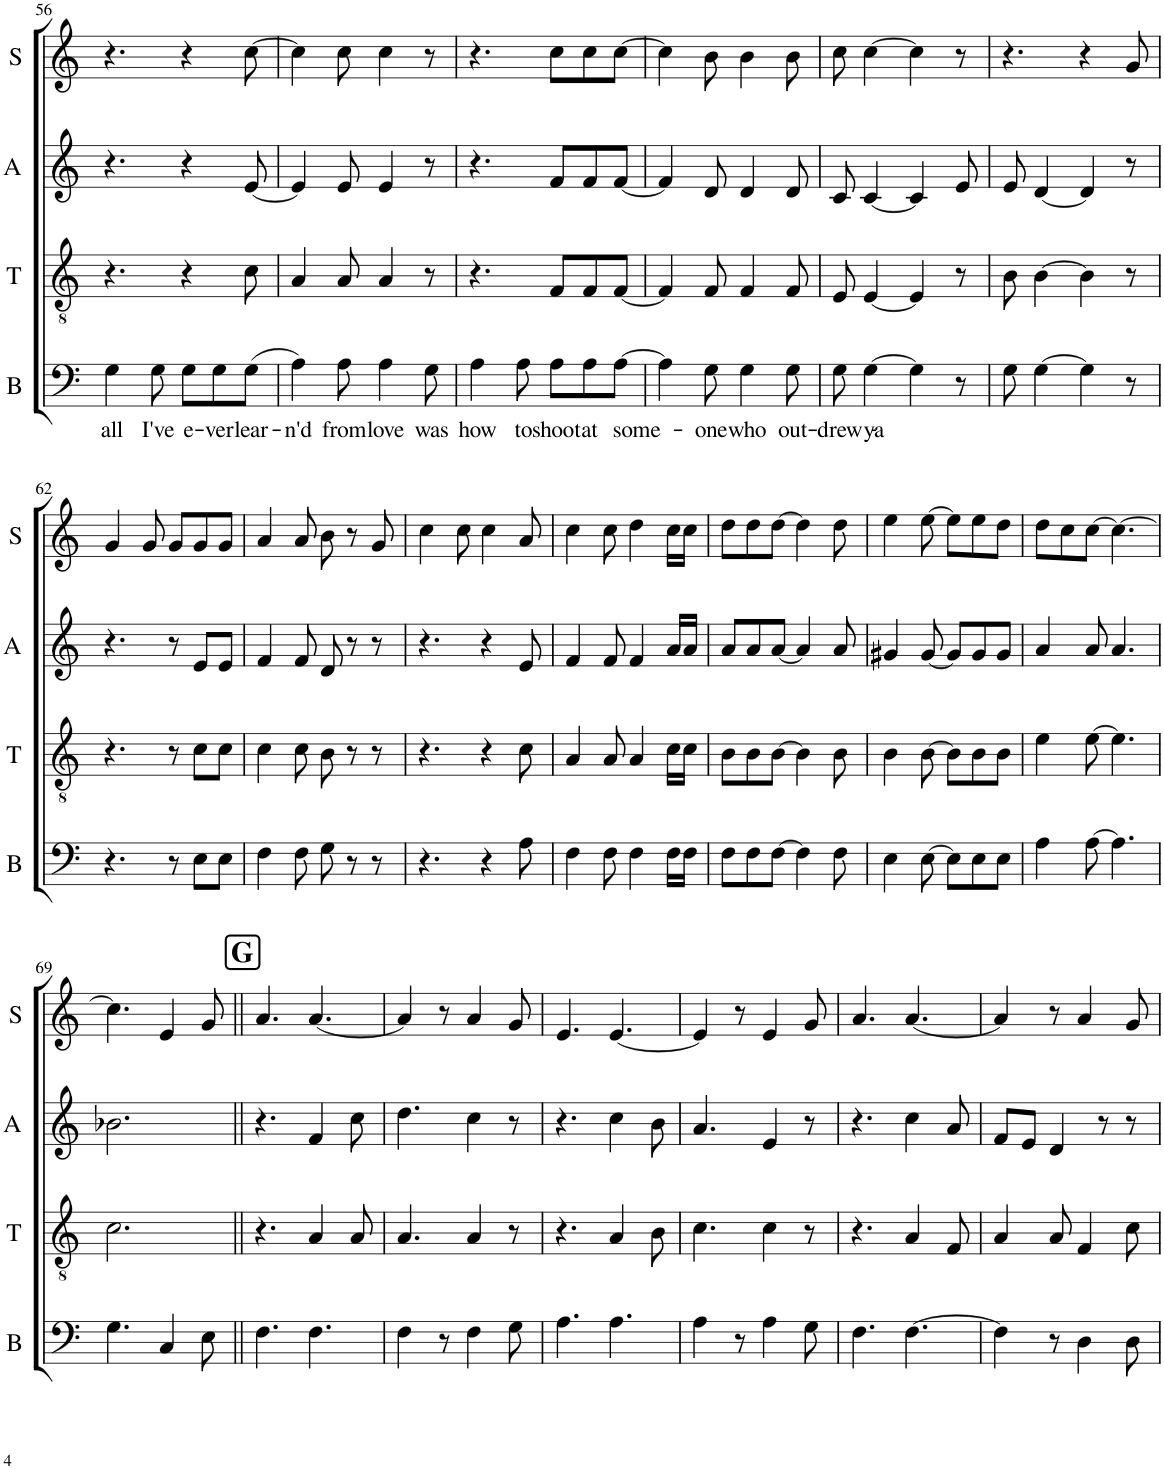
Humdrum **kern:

**kern	**text	**kern	**kern	**kern
*part4	*part4	*part3	*part2	*part1
*staff4	*staff4	*staff3	*staff2	*staff1
*I"Bass	*	*I"Tenor	*I"Alto	*I"Soprano
*I'B	*	*I'T	*I'A	*I'S
!!LO:PB:g=z
*clefF4	*	*clefGv2	*clefG2	*clefG2
*k[]	*	*k[]	*k[]	*k[]
*M6/8	*	*M6/8	*M6/8	*M6/8
=56	=56	=56	=56	=56
!	!LO:LY:b	!	!	!
4G\	all	4.r	4.r	4.r
!	!LO:LY:b	!	!	!
8G\	I've	.	.	.
!	!LO:LY:b	!	!	!
8G\L	e-	4r	4r	4r
!	!LO:LY:b	!	!	!
8G\	-ver	.	.	.
!	!LO:LY:b	!	!	!
(8G\J	lear-	8c\	[8e/	[8cc\
=57	=57	=57	=57	=57
!	!LO:LY:b	!	!	!
4A\)	n'd	4A/	4e/]	4cc\]
!	!LO:LY:b	!	!	!
8A\	from	8A/	8e/	8cc\
!	!LO:LY:b	!	!	!
4A\	love	4A/	4e/	4cc\
!	!LO:LY:b	!	!	!
8G\	was	8r	8r	8r
=58	=58	=58	=58	=58
!	!LO:LY:b	!	!	!
4A\	how	4.r	4.r	4.r
!	!LO:LY:b	!	!	!
8A\	to	.	.	.
!	!LO:LY:b	!	!	!
8A\L	shoot	8F/L	8f/L	8cc\L
!	!LO:LY:b	!	!	!
8A\	at	8F/	8f/	8cc\
!	!LO:LY:b	!	!	!
[8A\J	some-	[8F/J	[8f/J	[8cc\J
=59	=59	=59	=59	=59
4A\]	.	4F/]	4f/]	4cc\]
!	!LO:LY:b	!	!	!
8G\	-one	8F/	8d/	8b\
!	!LO:LY:b	!	!	!
4G\	who	4F/	4d/	4b\
!	!LO:LY:b	!	!	!
8G\	out-	8F/	8d/	8b\
=60	=60	=60	=60	=60
!	!LO:LY:b	!	!	!
8G\	-drew	8E/	8c/	8cc\
!	!LO:LY:b	!	!	!
[4G\	ya-	[4E/	[4c/	[4cc\
4G\]	.	4E/]	4c/]	4cc\]
8r	.	8r	8e/	8r
=61	=61	=61	=61	=61
8G\	.	8B\	8e/	4.r
[4G\	.	[4B\	[4d/	.
4G\]	.	4B\]	4d/]	4r
8r	.	8r	8r	8g/
!!LO:LB:g=z
=62	=62	=62	=62	=62
4.r	.	4.r	4.r	4g/
.	.	.	.	8g/
8r	.	8r	8r	8g/L
8E\L	.	8c\L	8e/L	8g/
8E\J	.	8c\J	8e/J	8g/J
=63	=63	=63	=63	=63
4F\	.	4c\	4f/	4a/
8F\	.	8c\	8f/	8a/
8G\	.	8B\	8d/	8b\
8r	.	8r	8r	8r
8r	.	8r	8r	8g/
=64	=64	=64	=64	=64
4.r	.	4.r	4.r	4cc\
.	.	.	.	8cc\
4r	.	4r	4r	4cc\
8A\	.	8c\	8e/	8a/
=65	=65	=65	=65	=65
4F\	.	4A/	4f/	4cc\
8F\	.	8A/	8f/	8cc\
4F\	.	4A/	4f/	4dd\
16F\LL	.	16c\LL	16a/LL	16cc\LL
16F\JJ	.	16c\JJ	16a/JJ	16cc\JJ
=66	=66	=66	=66	=66
8F\L	.	8B\L	8a/L	8dd\L
8F\	.	8B\	8a/	8dd\
[8F\J	.	[8B\J	[8a/J	[8dd\J
4F\]	.	4B\]	4a/]	4dd\]
8F\	.	8B\	8a/	8dd\
=67	=67	=67	=67	=67
4E\	.	4B\	4g#X/	4ee\
[8E\	.	[8B\	[8g#/	[8ee\
8E\L]	.	8B\L]	8g#/L]	8ee\L]
8E\	.	8B\	8g#/	8ee\
8E\J	.	8B\J	8g#/J	8dd\J
=68	=68	=68	=68	=68
4A\	.	4e\	4a/	8dd\L
.	.	.	.	8cc\
[8A\	.	[8e\	8a/	[8cc\J
4.A\]	.	4.e\]	4.a/	4.cc\_
!!LO:LB:g=z
=69	=69	=69	=69	=69
4.G\	.	2.c\	2.b-X\	4.cc\]
4C/	.	.	.	4e/
8E\	.	.	.	8g/
!!LO:REH:place=s1:a:B:cj:fs=14:t=G
=70||	=70||	=70||	=70||	=70||
4.F\	.	4.r	4.r	4.a/
4.F\	.	4A/	4f/	[4.a/
.	.	8A/	8cc\	.
=71	=71	=71	=71	=71
4F\	.	4.A/	4.dd\	4a/]
8r	.	.	.	8r
4F\	.	4A/	4cc\	4a/
8G\	.	8r	8r	8g/
=72	=72	=72	=72	=72
4.A\	.	4.r	4.r	4.e/
4.A\	.	4A/	4cc\	[4.e/
.	.	8B\	8b\	.
=73	=73	=73	=73	=73
4A\	.	4.c\	4.a/	4e/]
8r	.	.	.	8r
4A\	.	4c\	4e/	4e/
8G\	.	8r	8r	8g/
=74	=74	=74	=74	=74
4.F\	.	4.r	4.r	4.a/
[4.F\	.	4A/	4cc\	[4.a/
.	.	8F/	8a/	.
=75	=75	=75	=75	=75
4F\]	.	4A/	8f/L	4a/]
.	.	.	8e/J	.
8r	.	8A/	4d/	8r
4D\	.	4F/	.	4a/
.	.	.	8r	.
8D\	.	8c\	8r	8g/
=	=	=	=	=
*-	*-	*-	*-	*-
